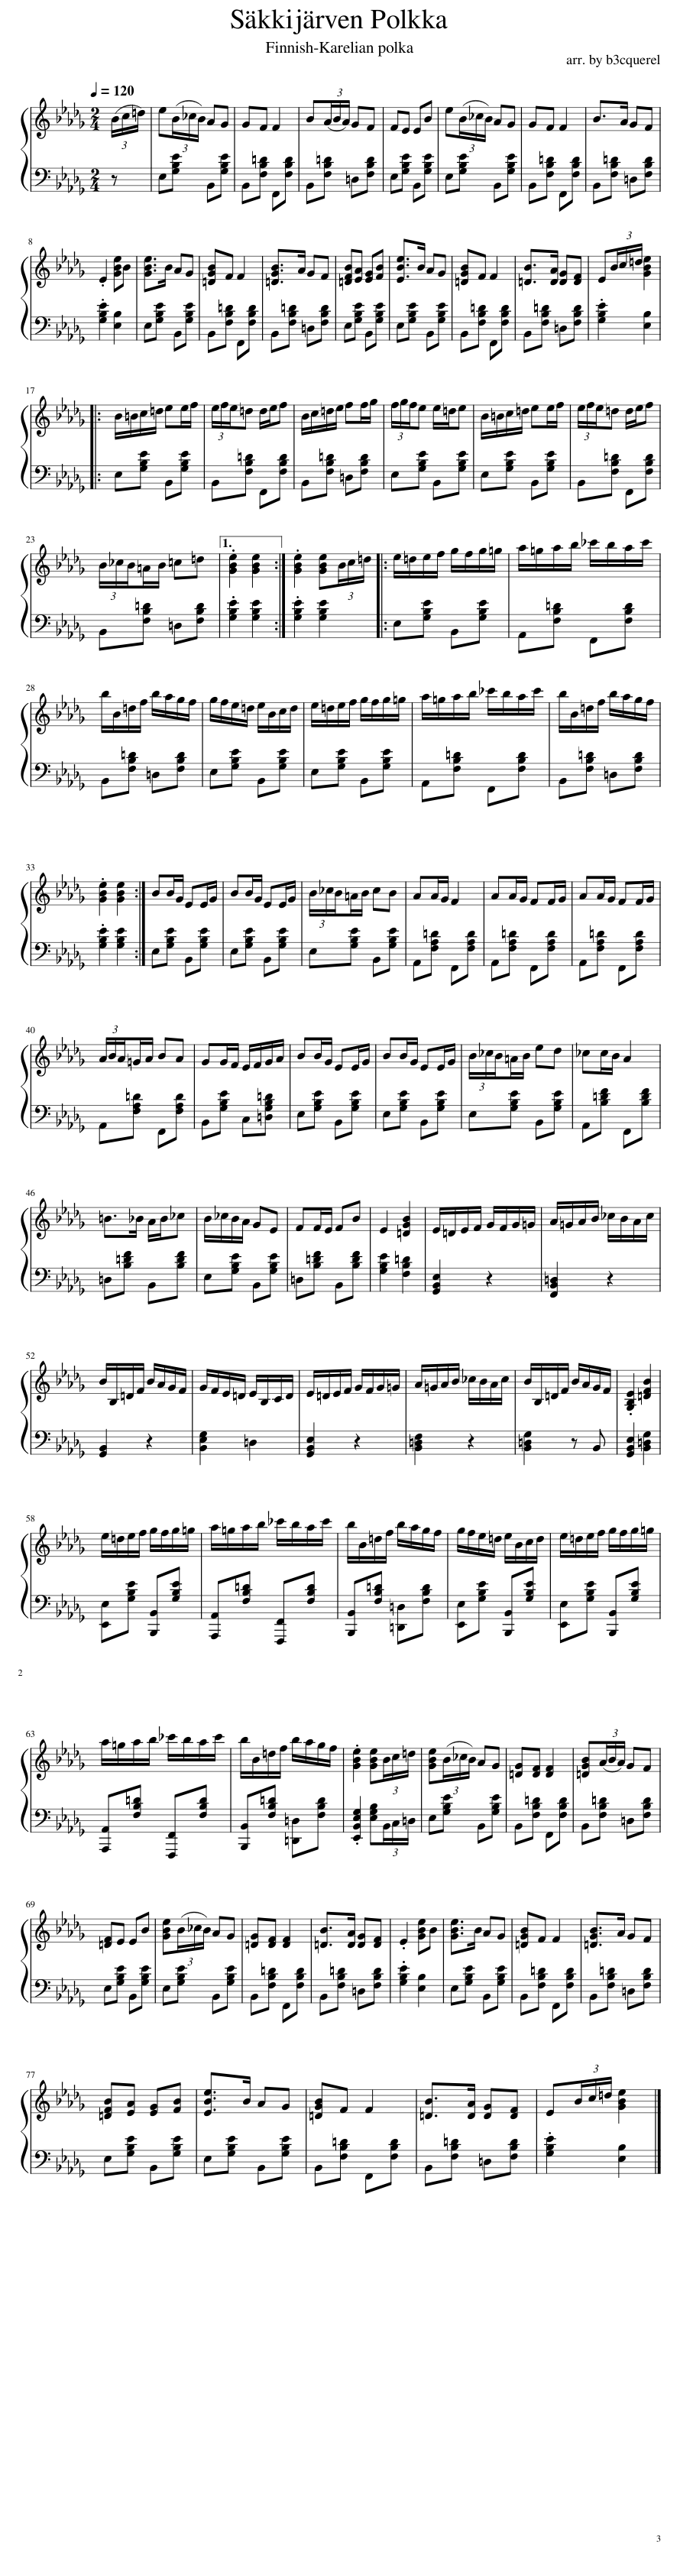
X:1
%%score { 1 | 2 }
L:1/8
Q:1/4=120
M:2/4
I:linebreak $
K:Db
V:1 treble
V:2 bass
V:1
 (3(B/c/=d/) | e(3(B/_c/B/) AG | GF F2 | B(3(A/B/A/) GF | FE EB | %5
 e(3(B/_c/B/) AG | GF F2 | B>A GF |$ .E2 [GBe]B | [GBe]>B AG | %10
 [=DGB]F F2 | [=DGB]>A GF | [=DFB][EA] [EG][FB] | [EBe]>B AG | [=DGB]F F2 | %15
 [=DB]>[DA] [DG][DF] | E(3B/c/=d/ [GBe]2 |:$ B/=B/c/=d/ ee/f/ | (3e/f/e/=d d/e/f | B/c/=d/e/ ff/g/ | %20
 (3f/g/f/e e/=d/e | B/=B/c/=d/ ee/f/ | (3e/f/e/=d d/e/f |$ (3B/_c/B/=A/B/ =c=d |1 .[GBe]2 [GBe]2 :| %25
 .[GBe]2 [GBe](3B/c/=d/ |: e/=d/e/f/ g/f/g/=g/ | a/=g/a/b/ _c'/b/a/c'/ |$ b/B/=d/f/ b/a/g/f/ | g/f/e/=d/ e/B/c/d/ | %30
 e/=d/e/f/ g/f/g/=g/ | a/=g/a/b/ _c'/b/a/c'/ | b/B/=d/f/ b/a/g/f/ |$ .[GBe]2 [GBe]2 :| BB/G/ EE/G/ | %35
 BB/G/ EE/G/ | (3B/_c/B/=A/B/ cB | AA/G/ F2 | AA/G/ FF/G/ | AA/G/ FF/G/ |$ %40
 (3A/B/A/=G/A/ BA | GG/F/ E/F/G/A/ | BB/G/ EE/G/ | BB/G/ EE/G/ | (3B/_c/B/=A/B/ ed | %45
 _cc/B/ A2 |$ =B>_B A/B/_c | B/_c/B/A/ GE | FF/E/ FB | E2 [=DGB]2 | %50
 E/=D/E/F/ G/F/G/=G/ | A/=G/A/B/ _c/B/A/c/ |$ B/B,/=D/F/ B/A/G/F/ | G/F/E/=D/ E/B,/C/D/ | E/=D/E/F/ G/F/G/=G/ | %55
 A/=G/A/B/ _c/B/A/c/ | B/B,/=D/F/ B/A/G/F/ | .[G,B,E]2 [=DFB]2 |$ e/=d/e/f/ g/f/g/=g/ | a/=g/a/b/ _c'/b/a/c'/ | %60
 b/B/=d/f/ b/a/g/f/ | g/f/e/=d/ e/B/c/d/ | e/=d/e/f/ g/f/g/=g/ |$ a/=g/a/b/ _c'/b/a/c'/ | b/B/=d/f/ b/a/g/f/ | %65
 .[GBe]2 [GBe](3B/c/=d/ | [GBe](3(B/_c/B/) AG | [=DG][DF] [DF]2 | [=DGB](3(A/B/A/) GF |$ [=DF]E EB | %70
 [GBe](3(B/_c/B/) AG | [=DG][DF] [DF]2 | [=DB]>[DA] [DG][DF] | .E2 [GBe]B | [GBe]>B AG | %75
 [=DGB]F F2 | [=DGB]>A GF |$ [=DFB][EA] [EG][FB] | [EBe]>B AG | [=DGB]F F2 | %80
 [=DB]>[DA] [DG][DF] | E(3B/c/=d/ [GBe]2 |] %82
V:2
 z | E,[G,B,E] B,,[G,B,E] | B,,[F,B,=D] F,,[F,B,D] | B,,[F,B,=D] =D,[F,B,D] | E,[G,B,E] B,,[G,B,E] | %5
 E,[G,B,E] B,,[G,B,E] | B,,[F,B,=D] F,,[F,B,D] | B,,[F,B,=D] =D,[F,B,D] |$ .[G,B,E]2 [E,B,]2 | E,[G,B,E] B,,[G,B,E] | %10
 B,,[F,B,=D] F,,[F,B,D] | B,,[F,B,=D] =D,[F,B,D] | E,[G,B,E] B,,[G,B,E] | E,[G,B,E] B,,[G,B,E] | B,,[F,B,=D] F,,[F,B,D] | %15
 B,,[F,B,=D] =D,[F,B,D] | .[G,B,E]2 [E,B,]2 |:$ E,[G,B,E] B,,[G,B,E] | B,,[F,B,=D] F,,[F,B,D] | B,,[F,B,=D] =D,[F,B,D] | %20
 E,[G,B,E] B,,[G,B,E] | E,[G,B,E] B,,[G,B,E] | B,,[F,B,=D] F,,[F,B,D] |$ B,,[F,B,=D] =D,[F,B,D] |1 .[G,B,E]2 [G,B,E]2 :| %25
 .[G,B,E]2 [G,B,E]2 |: E,[G,B,E] B,,[G,B,E] | A,,[F,B,=D] F,,[F,B,D] |$ B,,[F,B,=D] =D,[F,B,D] | E,[G,B,E] B,,[G,B,E] | %30
 E,[G,B,E] B,,[G,B,E] | A,,[F,B,=D] F,,[F,B,D] | B,,[F,B,=D] =D,[F,B,D] |$ .[G,B,E]2 [G,B,E]2 :| E,[G,B,E] B,,[G,B,E] | %35
 E,[G,B,E] B,,[G,B,E] | E,[G,B,E] B,,[G,B,E] | A,,[F,A,=D] F,,[F,A,D] | A,,[F,A,=D] F,,[F,A,D] | A,,[F,A,=D] F,,[F,A,D] |$ %40
 A,,[F,A,=D] F,,[F,A,D] | B,,[G,B,E] C,[=D,G,B,=D] | E,[G,B,E] B,,[G,B,E] | E,[G,B,E] B,,[G,B,E] | E,[G,B,E] B,,[G,B,E] | %45
 A,,[B,=DF] F,,[B,DF] |$ =D,[B,=DF] B,,[B,DF] | E,[G,B,E] B,,[G,B,E] | =D,[B,=DF] B,,[B,DF] | [G,B,E]2 [F,B,=D]2 | %50
 [G,,B,,E,]2 z2 | [F,,B,,=D,]2 z2 |$ [G,,B,,]2 z2 | [B,,E,G,]2 =D,2 | [G,,B,,E,]2 z2 | %55
 [B,,=D,F,]2 z2 | [B,,=D,G,]2 z B,, | [G,,B,,E,]2 [B,,=D,G,]2 |$ [E,,E,][G,B,E] [B,,,B,,][G,B,E] | [A,,,A,,][F,B,=D] [F,,,F,,][F,B,D] | %60
 [B,,,B,,][F,B,=D] [=D,,=D,][F,B,D] | [E,,E,][G,B,E] [B,,,B,,][G,B,E] | [E,,E,][G,B,E] [B,,,B,,][G,B,E] |$ [A,,,A,,][F,B,=D] [F,,,F,,][F,B,D] | [B,,,B,,][F,B,=D] [=D,,=D,][F,B,D] | %65
 .[E,,B,,E,G,]2 [E,G,B,](3B,,/C,/=D,/ | E,[G,B,E] B,,[G,B,E] | B,,[F,B,=D] F,,[F,B,D] | B,,[F,B,=D] =D,[F,B,D] |$ E,[G,B,E] B,,[G,B,E] | %70
 E,[G,B,E] B,,[G,B,E] | B,,[F,B,=D] F,,[F,B,D] | B,,[F,B,=D] =D,[F,B,D] | .[G,B,E]2 [E,B,]2 | E,[G,B,E] B,,[G,B,E] | %75
 B,,[F,B,=D] F,,[F,B,D] | B,,[F,B,=D] =D,[F,B,D] |$ E,[G,B,E] B,,[G,B,E] | E,[G,B,E] B,,[G,B,E] | B,,[F,B,=D] F,,[F,B,D] | %80
 B,,[F,B,=D] =D,[F,B,D] | .[G,B,E]2 [E,B,]2 |] %82
